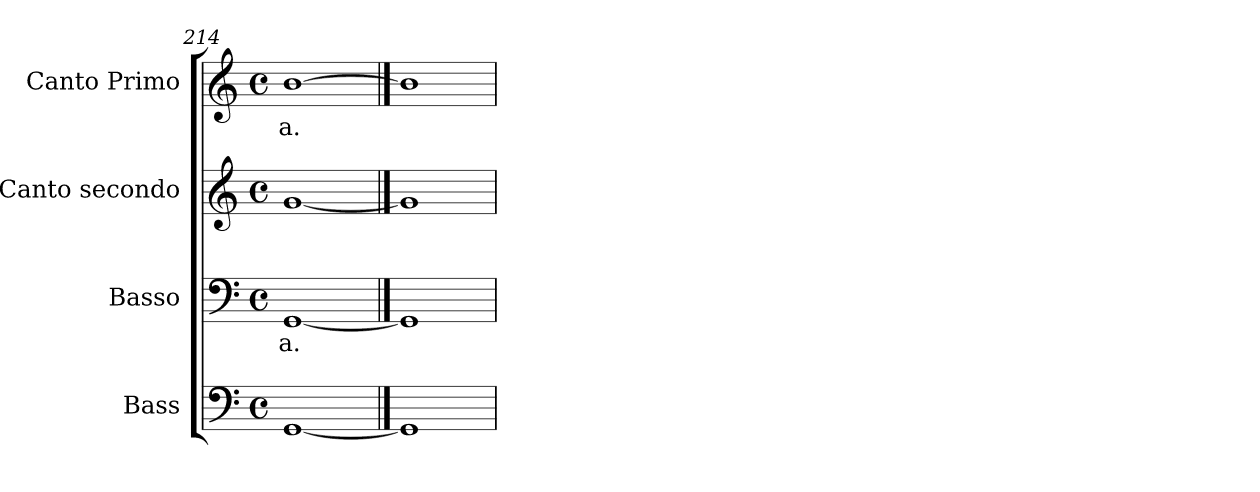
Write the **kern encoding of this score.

**kern	**kern	**text	**kern	**kern	**text
*part4	*part3	*part3	*part2	*part1	*part1
*staff4	*staff3	*staff3	*staff2	*staff1	*staff1
*I"Bass	*I"Basso	*	*I"Canto  secondo	*I"Canto  Primo	*
*	*I'B	*	*I'C2	*I'C1	*
*clefF4	*clefF4	*	*clefG2	*clefG2	*
*k[]	*k[]	*	*k[]	*k[]	*
*C:	*C:	*	*C:	*C:	*
*M4/4	*M4/4	*	*M4/4	*M4/4	*
*met(c)	*met(c)	*	*met(c)	*met(c)	*
=214	=214	=214	=214	=214	=214
!	!	!LO:LY:b	!	!	!LO:LY:b
[1GG	[1GG	-a.	[1g	[1b	-a.
==215	==215	==215	==215	==215	==215
1GG]	1GG]	.	1g]	1b]	.
=	=	=	=	=	=
*-	*-	*-	*-	*-	*-
